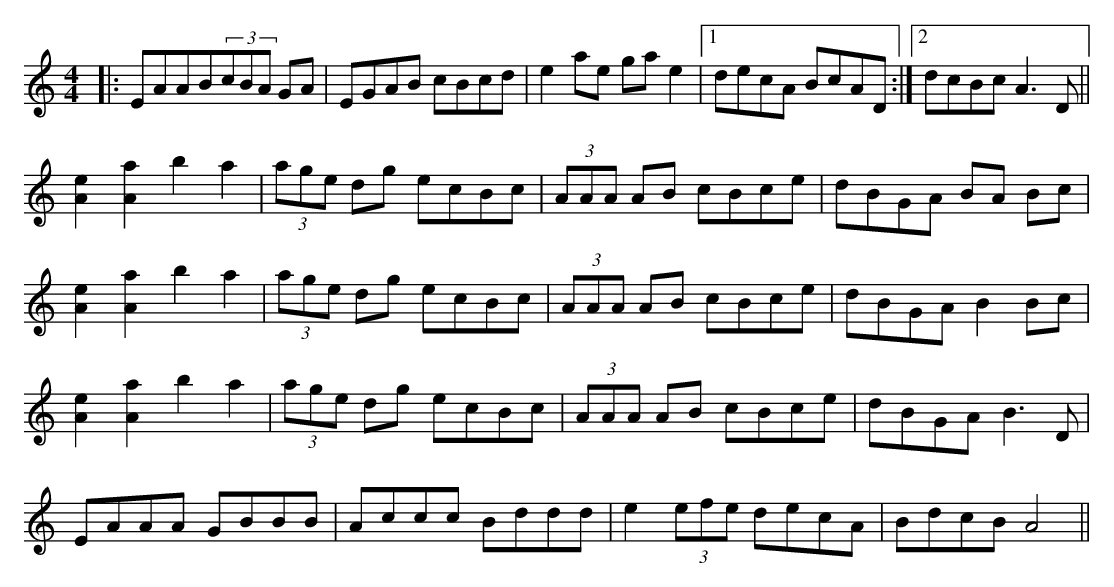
X:1
M:4/4
K:Amin
|:EAAB(3cBA GA|EGAB cBcd|e2 ae gae2|1 decA BcAD:|2 dcBc A3D||
[A2e2] [A2a2] b2a2|(3age dg ecBc|(3AAA AB cBce|dBGA BA Bc|
[A2e2] [A2a2] b2a2|(3age dg ecBc|(3AAA AB cBce|dBGA B2 Bc|
[A2e2] [A2a2] b2a2|(3age dg ecBc|(3AAA AB cBce|dBGA B3 D|
EAAA GBBB|Accc Bddd|e2 (3efe decA|BdcB A4||
